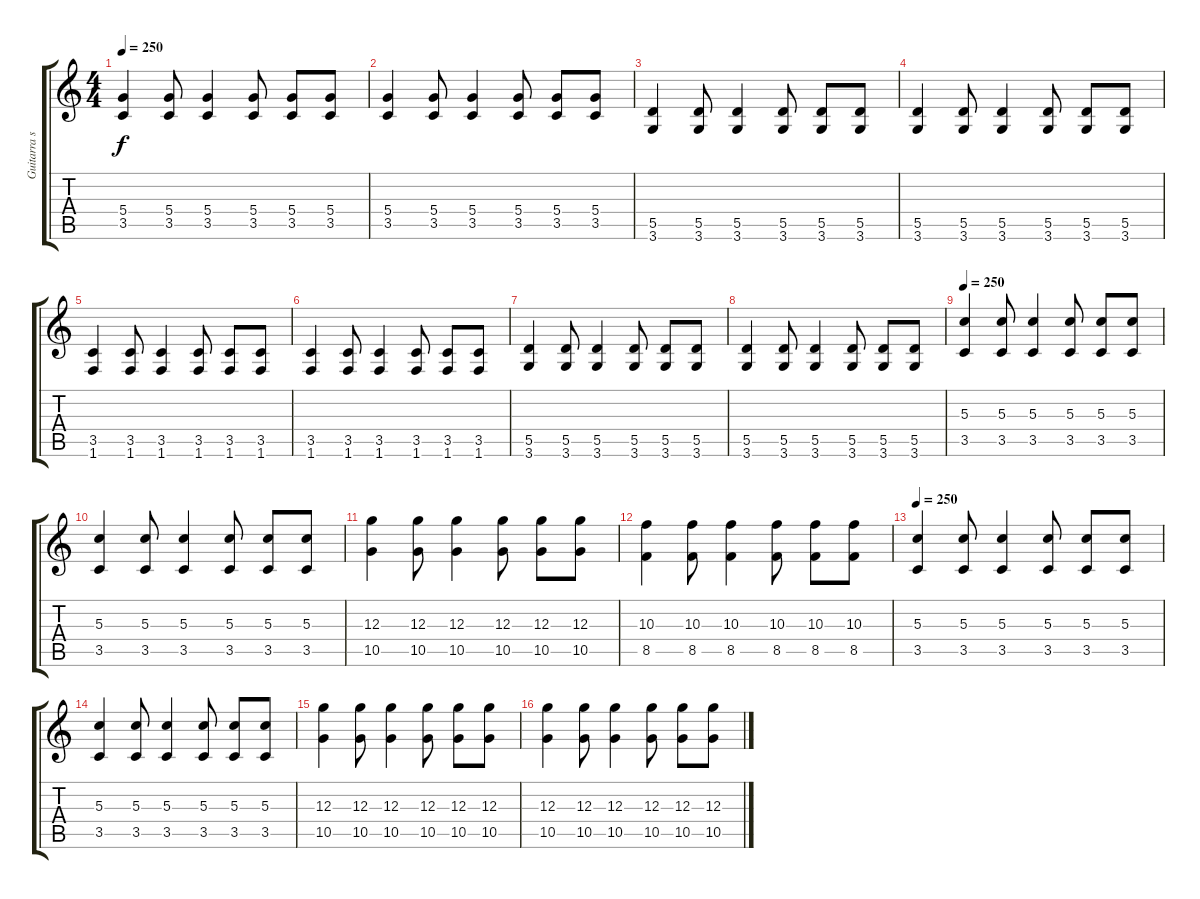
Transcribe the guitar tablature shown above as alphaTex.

\track ("Guitarra solo - Luciano" "Guitarra s") {instrument electricguitarclean}
\staff {score tabs}
\tuning (E4 B3 G3 D3 A2 E2) {hide}
\ts (4 4)
\tempo 250
\clef g2
\ks c
(5.4 3.5).4{dy f} (5.4 3.5).8 (5.4 3.5).4 (5.4 3.5).8 (5.4 3.5).8 (5.4 3.5).8 |
(5.4 3.5).4 (5.4 3.5).8 (5.4 3.5).4 (5.4 3.5).8 (5.4 3.5).8 (5.4 3.5).8 |
(5.5 3.6).4 (5.5 3.6).8 (5.5 3.6).4 (5.5 3.6).8 (5.5 3.6).8 (5.5 3.6).8 |
(5.5 3.6).4 (5.5 3.6).8 (5.5 3.6).4 (5.5 3.6).8 (5.5 3.6).8 (5.5 3.6).8 |
(3.5 1.6).4 (3.5 1.6).8 (3.5 1.6).4 (3.5 1.6).8 (3.5 1.6).8 (3.5 1.6).8 |
(3.5 1.6).4 (3.5 1.6).8 (3.5 1.6).4 (3.5 1.6).8 (3.5 1.6).8 (3.5 1.6).8 |
(5.5 3.6).4 (5.5 3.6).8 (5.5 3.6).4 (5.5 3.6).8 (5.5 3.6).8 (5.5 3.6).8 |
(5.5 3.6).4 (5.5 3.6).8 (5.5 3.6).4 (5.5 3.6).8 (5.5 3.6).8 (5.5 3.6).8 |
\tempo 250
(5.3 3.5).4{instrument distortionguitar} (5.3 3.5).8 (5.3 3.5).4 (5.3 3.5).8 (5.3 3.5).8 (5.3 3.5).8 |
(5.3 3.5).4 (5.3 3.5).8 (5.3 3.5).4 (5.3 3.5).8 (5.3 3.5).8 (5.3 3.5).8 |
(12.3 10.5).4 (12.3 10.5).8 (12.3 10.5).4 (12.3 10.5).8 (12.3 10.5).8 (12.3 10.5).8 |
(10.3 8.5).4 (10.3 8.5).8 (10.3 8.5).4 (10.3 8.5).8 (10.3 8.5).8 (10.3 8.5).8 |
\tempo 250
(5.3 3.5).4{instrument distortionguitar} (5.3 3.5).8 (5.3 3.5).4 (5.3 3.5).8 (5.3 3.5).8 (5.3 3.5).8 |
(5.3 3.5).4 (5.3 3.5).8 (5.3 3.5).4 (5.3 3.5).8 (5.3 3.5).8 (5.3 3.5).8 |
(12.3 10.5).4 (12.3 10.5).8 (12.3 10.5).4 (12.3 10.5).8 (12.3 10.5).8 (12.3 10.5).8 |
(12.3 10.5).4 (12.3 10.5).8 (12.3 10.5).4 (12.3 10.5).8 (12.3 10.5).8 (12.3 10.5).8
